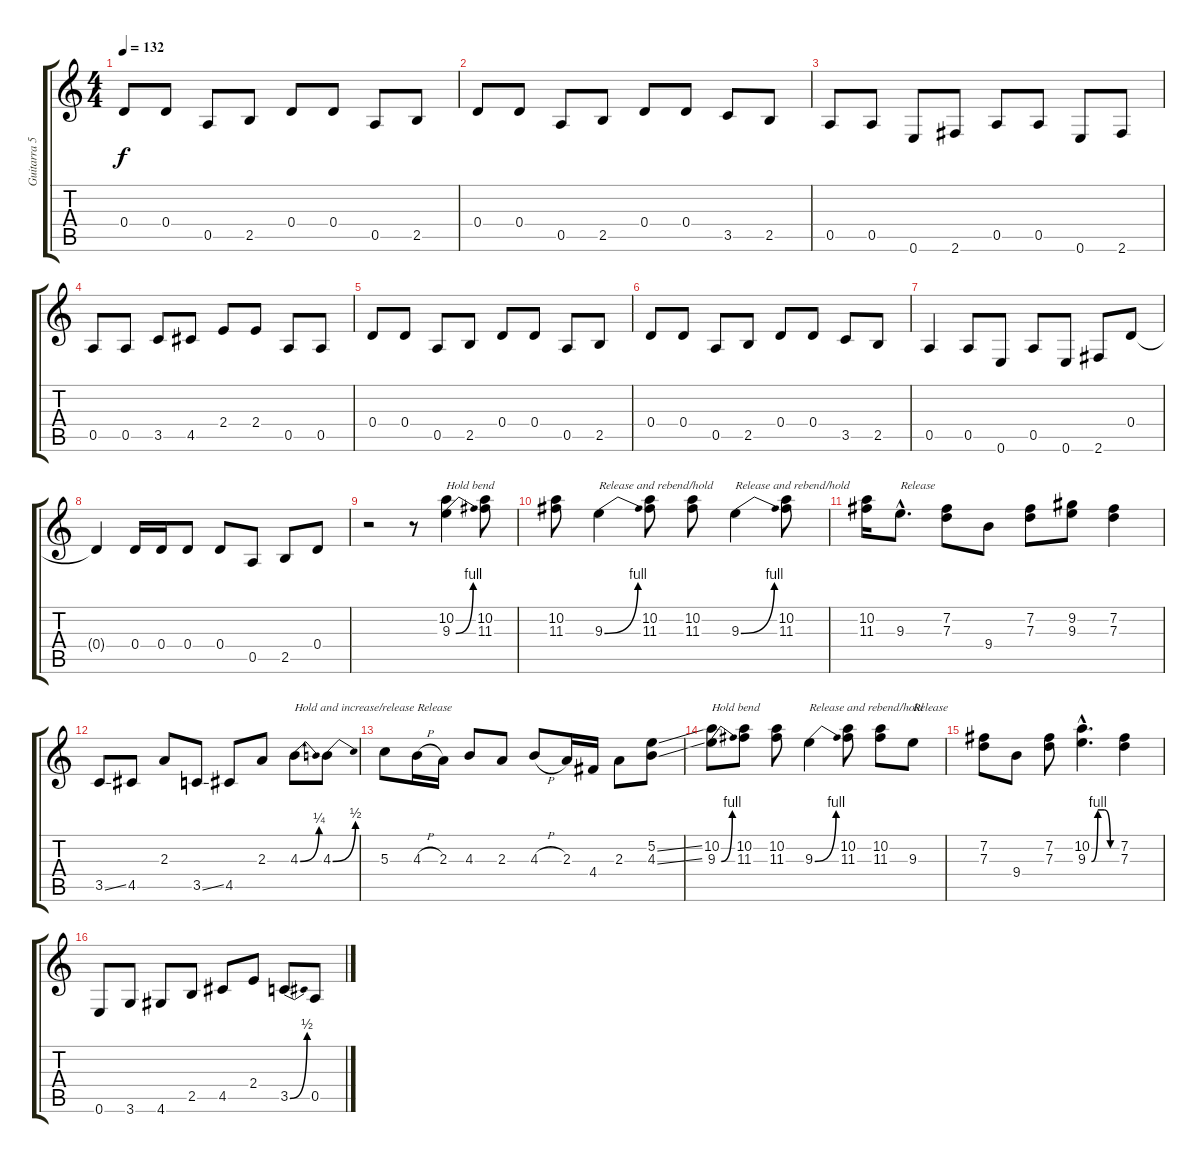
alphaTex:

\track ("Guitarra 5" "Guitarra 5") {instrument overdrivenguitar}
\staff {score tabs}
\tuning (E4 B3 G3 D3 A2 E2) {hide}
\ts (4 4)
\tempo 132
\clef g2
\ks c
0.4.8{dy f} 0.4.8 0.5.8 2.5.8 0.4.8 0.4.8 0.5.8 2.5.8 |
0.4.8 0.4.8 0.5.8 2.5.8 0.4.8 0.4.8 3.5.8 2.5.8 |
0.5.8 0.5.8 0.6.8 2.6.8 0.5.8 0.5.8 0.6.8 2.6.8 |
0.5.8 0.5.8 3.5.8 4.5.8 2.4.8 2.4.8 0.5.8 0.5.8 |
0.4.8 0.4.8 0.5.8 2.5.8 0.4.8 0.4.8 0.5.8 2.5.8 |
0.4.8 0.4.8 0.5.8 2.5.8 0.4.8 0.4.8 3.5.8 2.5.8 |
0.5.4 0.5.8 0.6.8 0.5.8 0.6.8 2.6.8 0.4.8 |
0.4{t}.4 0.4.16 0.4.16 0.4.8 0.4.8 0.5.8 2.5.8 0.4.8 |
r.2 r.8 (10.2 9.3{be (bend 0 0 60 4)}).4{txt "Hold bend"} (10.2 11.3).8 |
(10.2 11.3).8 9.3{be (bend 0 0 60 4)}.4{txt "Release and rebend/hold"} (10.2 11.3).8 (10.2 11.3).8 9.3{be (bend 0 0 60 4)}.4{txt "Release and rebend/hold"} (10.2 11.3).8 |
(10.2 11.3).16 9.3{hac}.8{d txt "Release"} (7.2 7.3).8 9.4.8 (7.2 7.3).8 (9.2 9.3).8 (7.2 7.3).4 |
3.5{ss}.8 4.5.8 2.3.8 3.5{ss}.8 4.5.8 2.3.8 4.3{be (bend 0 0 60 1)}.8{txt "Hold and increase/release"} 4.3{be (bend 0 0 60 2)}.8 |
5.3.8 4.3{h}.16{txt "Release"} 2.3.16 4.3.8 2.3.8 4.3{h}.8 2.3.16 4.4.16 2.3.8 (5.2{ss} 4.3{ss}).8 |
(10.2 9.3{be (bend 0 0 60 4)}).8{txt "Hold bend"} (10.2 11.3).8 (10.2 11.3).8 9.3{be (bend 0 0 60 4)}.4{txt "Release and rebend/hold"} (10.2 11.3).8 (10.2 11.3).8 9.3.8{txt "Release"} |
(7.2 7.3).8 9.4.8 (7.2 7.3).8 (10.2{hac} 9.3{be (custom 0 0 15 4 30 4 45 0 60 0) hac}).4{d} (7.2 7.3).4 |
0.6.8 3.6.8 4.6.8 2.5.8 4.5.8 2.4.8 3.5{be (bend 0 0 60 2)}.8 0.5.8
